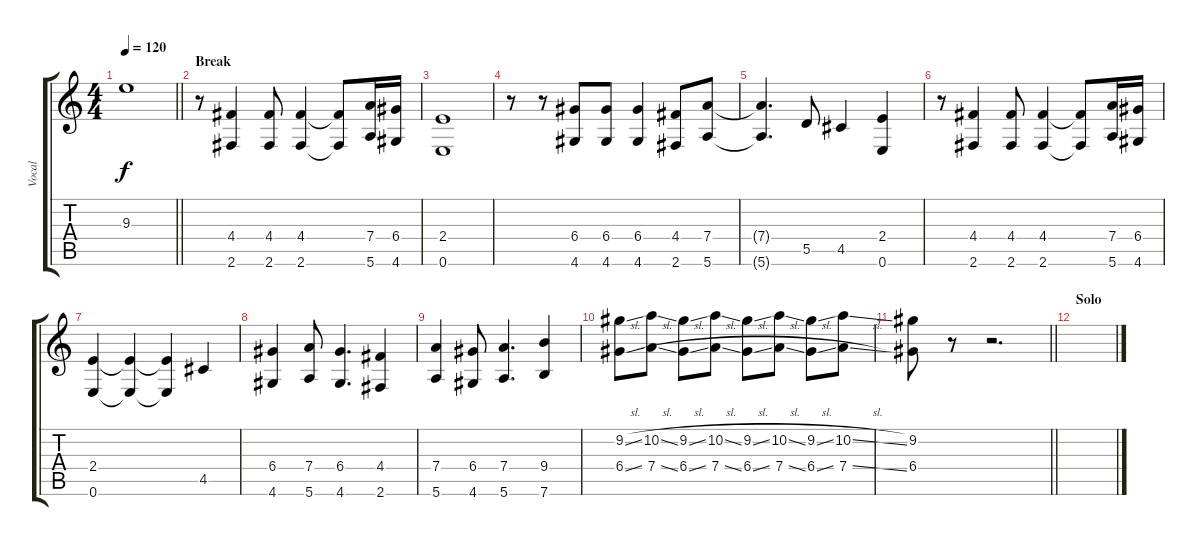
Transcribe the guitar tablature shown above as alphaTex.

\track ("Vocal" "Vocal") {instrument overdrivenguitar}
\staff {score tabs}
\tuning (E4 B3 G3 D3 A2 E2) {hide}
\ts (4 4)
\tempo 120
\clef g2
\barLineRight lightlight
\ks c
9.3{t}.1{dy f} |
\section ("" "Break")
r.8{volume 16 instrument oboe} (4.4 2.6).4 (4.4 2.6).8 (4.4 2.6).4 (4.4{t} 2.6{t}).8 (7.4 5.6).16 (6.4 4.6).16 |
(2.4 0.6).1 |
r.8 r.8 (6.4 4.6).8 (6.4 4.6).8 (6.4 4.6).4 (4.4 2.6).8 (7.4 5.6).8 |
(7.4{t} 5.6{t}).4{d} 5.5.8 4.5.4 (2.4 0.6).4 |
r.8{volume 16 instrument oboe} (4.4 2.6).4 (4.4 2.6).8 (4.4 2.6).4 (4.4{t} 2.6{t}).8 (7.4 5.6).16 (6.4 4.6).16 |
(2.4 0.6).4 (2.4{t} 0.6{t}).4 (2.4{t} 0.6{t}).4 4.5.4 |
(6.4 4.6).4 (7.4 5.6).8 (6.4 4.6).4{d} (4.4 2.6).4 |
(7.4 5.6).4 (6.4 4.6).8 (7.4 5.6).4{d} (9.4 7.6).4 |
(9.2{sl} 6.4{sl}).8 (10.2{sl} 7.4{sl}).8 (9.2{sl} 6.4{sl}).8 (10.2{sl} 7.4{sl}).8 (9.2{sl} 6.4{sl}).8 (10.2{sl} 7.4{sl}).8 (9.2{sl} 6.4{sl}).8 (10.2{sl} 7.4{sl}).8 |
\barLineRight lightlight
(9.2 6.4).8 r.8 r.2{d} |
\section ("" "Solo")
